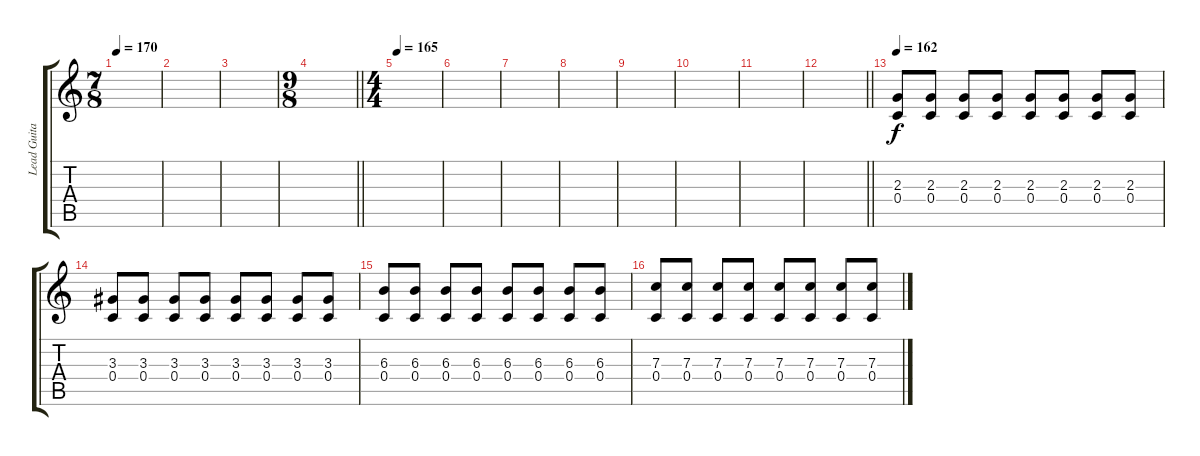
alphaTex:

\track ("Lead Guitar #1" "Lead Guita") {instrument distortionguitar}
\staff {score tabs}
\tuning (D4 A3 F3 C3 G2 C2) {hide}
\ts (7 8)
\tempo 170
\clef g2
\ks c
|
|
|
\ts (9 8)
\barLineRight lightlight
|
\ts (4 4)
\tempo 165
|
|
|
|
|
|
|
\barLineRight lightlight
|
\tempo 162
(2.3 0.4).8 (2.3 0.4).8 (2.3 0.4).8 (2.3 0.4).8 (2.3 0.4).8 (2.3 0.4).8 (2.3 0.4).8 (2.3 0.4).8 |
(3.3 0.4).8 (3.3 0.4).8 (3.3 0.4).8 (3.3 0.4).8 (3.3 0.4).8 (3.3 0.4).8 (3.3 0.4).8 (3.3 0.4).8 |
(6.3 0.4).8 (6.3 0.4).8 (6.3 0.4).8 (6.3 0.4).8 (6.3 0.4).8 (6.3 0.4).8 (6.3 0.4).8 (6.3 0.4).8 |
(7.3 0.4).8 (7.3 0.4).8 (7.3 0.4).8 (7.3 0.4).8 (7.3 0.4).8 (7.3 0.4).8 (7.3 0.4).8 (7.3 0.4).8
